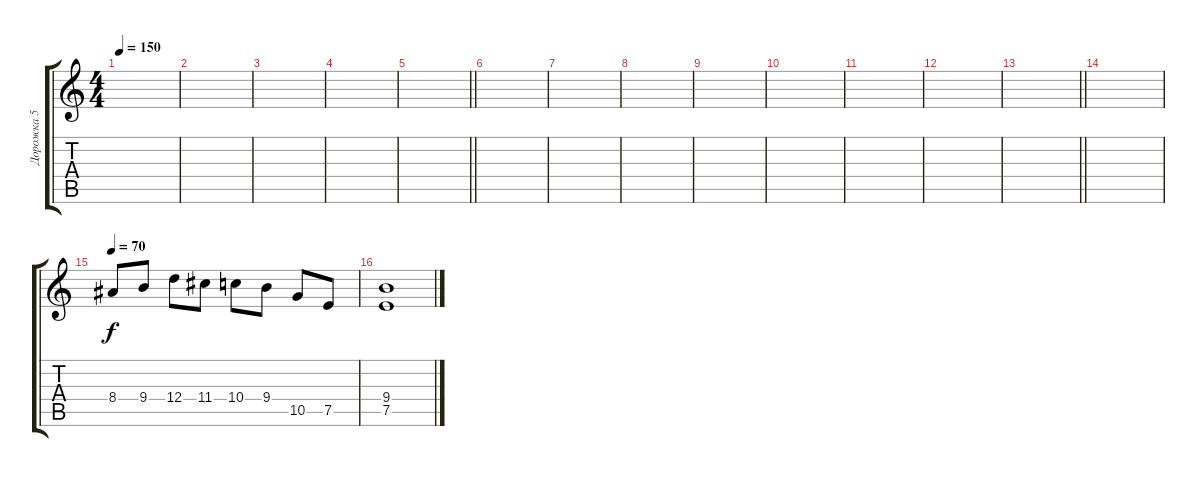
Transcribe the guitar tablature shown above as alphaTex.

\track ("Дорожка 5" "Дорожка 5") {instrument distortionguitar}
\staff {score tabs}
\tuning (E4 B3 G3 D3 A2 E2) {hide}
\ts (4 4)
\tempo 150
\clef g2
\ks c
|
|
|
|
\barLineRight lightlight
|
|
|
|
|
|
|
|
\barLineRight lightlight
|
|
\tempo 70
8.4.8 9.4.8 12.4.8 11.4.8 10.4.8 9.4.8 10.5.8 7.5.8 |
(9.4 7.5).1
